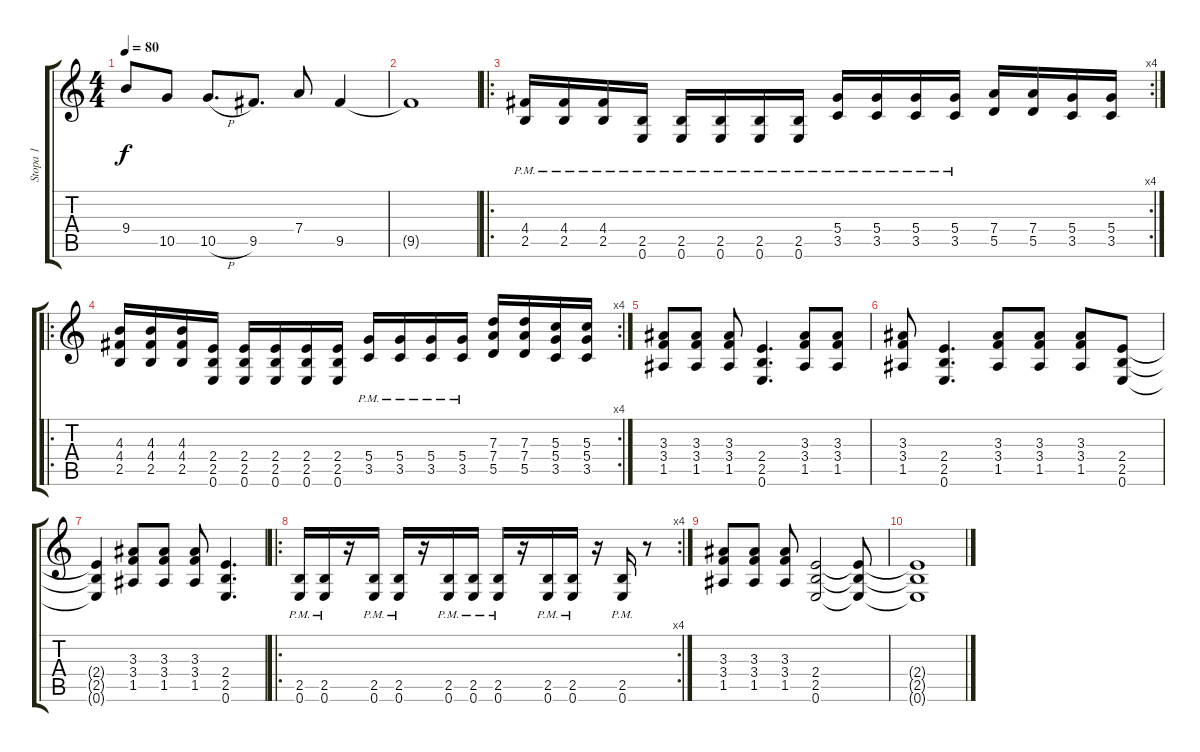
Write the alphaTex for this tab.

\track ("Stopa 1" "Stopa 1") {instrument distortionguitar}
\staff {score tabs}
\tuning (E4 B3 G3 D3 A2 E2) {hide}
\ts (4 4)
\tempo 80
\clef g2
\ks c
9.4.8{dy f} 10.5.8 10.5{h}.8{d} 9.5.8{d} 7.4.8 9.5.4 |
9.5{t}.1 |
\ro
\rc 4
(4.4{pm} 2.5{pm}).16 (4.4{pm} 2.5{pm}).16 (4.4{pm} 2.5{pm}).16 (2.5{pm} 0.6{pm}).16 (2.5{pm} 0.6{pm}).16 (2.5{pm} 0.6{pm}).16 (2.5{pm} 0.6{pm}).16 (2.5{pm} 0.6{pm}).16 (5.4{pm} 3.5{pm}).16 (5.4{pm} 3.5{pm}).16 (5.4{pm} 3.5{pm}).16 (5.4{pm} 3.5{pm}).16 (7.4 5.5).16 (7.4 5.5).16 (5.4 3.5).16 (5.4 3.5).16 |
\ro
\rc 4
(4.3 4.4 2.5).16 (4.3 4.4 2.5).16 (4.3 4.4 2.5).16 (2.4 2.5 0.6).16 (2.4 2.5 0.6).16 (2.4 2.5 0.6).16 (2.4 2.5 0.6).16 (2.4 2.5 0.6).16 (5.4{pm} 3.5{pm}).16 (5.4{pm} 3.5{pm}).16 (5.4{pm} 3.5{pm}).16 (5.4{pm} 3.5{pm}).16 (7.3 7.4 5.5).16 (7.3 7.4 5.5).16 (5.3 5.4 3.5).16 (5.3 5.4 3.5).16 |
(3.3 3.4 1.5).8 (3.3 3.4 1.5).8 (3.3 3.4 1.5).8 (2.4 2.5 0.6).4{d} (3.3 3.4 1.5).8 (3.3 3.4 1.5).8 |
(3.3 3.4 1.5).8 (2.4 2.5 0.6).4{d} (3.3 3.4 1.5).8 (3.3 3.4 1.5).8 (3.3 3.4 1.5).8 (2.4 2.5 0.6).8 |
(2.4{t} 2.5{t} 0.6{t}).4 (3.3 3.4 1.5).8 (3.3 3.4 1.5).8 (3.3 3.4 1.5).8 (2.4 2.5 0.6).4{d} |
\ro
\rc 4
(2.5{pm} 0.6{pm}).16 (2.5{pm} 0.6{pm}).16 r.16 (2.5{pm} 0.6{pm}).16 (2.5{pm} 0.6{pm}).16 r.16 (2.5{pm} 0.6{pm}).16 (2.5{pm} 0.6{pm}).16 (2.5{pm} 0.6{pm}).16 r.16 (2.5{pm} 0.6{pm}).16 (2.5{pm} 0.6{pm}).16 r.16 (2.5{pm} 0.6{pm}).16 r.8 |
(3.3 3.4 1.5).8 (3.3 3.4 1.5).8 (3.3 3.4 1.5).8 (2.4 2.5 0.6).2 (2.4{t} 2.5{t} 0.6{t}).8 |
(2.4{t} 2.5{t} 0.6{t}).1
